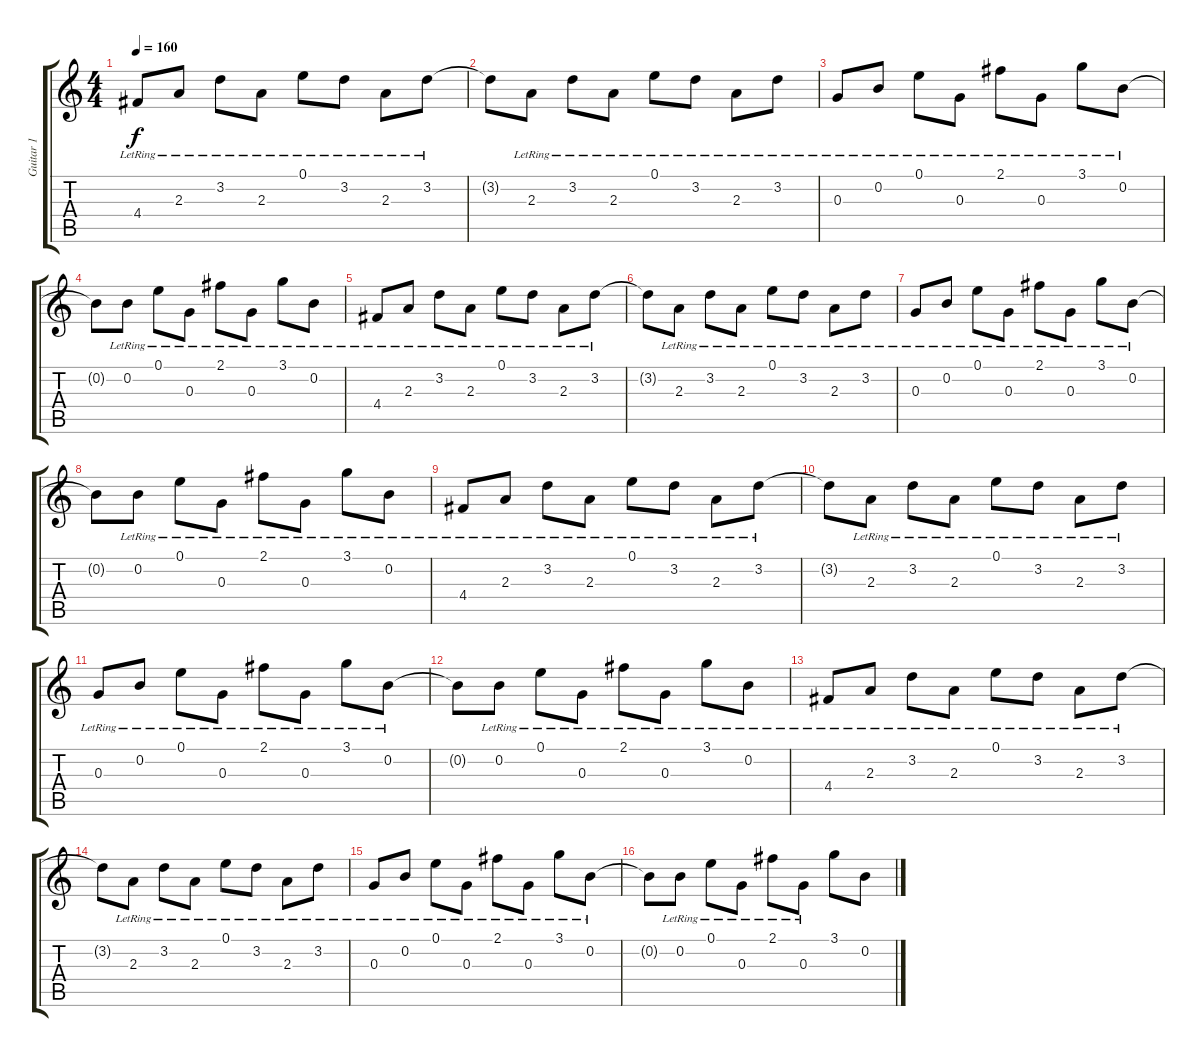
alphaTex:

\track ("Guitar 1" "Guitar 1") {instrument acousticguitarsteel}
\staff {score tabs}
\tuning (E4 B3 G3 D3 A2 D2) {hide}
\ts (4 4)
\tempo 160
\clef g2
\ks c
4.4{lr}.8{dy f instrument acousticguitarsteel} 2.3{lr}.8 3.2{lr}.8 2.3{lr}.8 0.1{lr}.8 3.2{lr}.8 2.3{lr}.8 3.2{lr}.8 |
3.2{t}.8 2.3{lr}.8 3.2{lr}.8 2.3{lr}.8 0.1{lr}.8 3.2{lr}.8 2.3{lr}.8 3.2{lr}.8 |
0.3{lr}.8 0.2{lr}.8 0.1{lr}.8 0.3{lr}.8 2.1{lr}.8 0.3{lr}.8 3.1{lr}.8 0.2{lr}.8 |
0.2{t}.8 0.2{lr}.8 0.1{lr}.8 0.3{lr}.8 2.1{lr}.8 0.3{lr}.8 3.1{lr}.8 0.2{lr}.8 |
4.4{lr}.8 2.3{lr}.8 3.2{lr}.8 2.3{lr}.8 0.1{lr}.8 3.2{lr}.8 2.3{lr}.8 3.2{lr}.8 |
3.2{t}.8 2.3{lr}.8 3.2{lr}.8 2.3{lr}.8 0.1{lr}.8 3.2{lr}.8 2.3{lr}.8 3.2{lr}.8 |
0.3{lr}.8 0.2{lr}.8 0.1{lr}.8 0.3{lr}.8 2.1{lr}.8 0.3{lr}.8 3.1{lr}.8 0.2{lr}.8 |
0.2{t}.8 0.2{lr}.8 0.1{lr}.8 0.3{lr}.8 2.1{lr}.8 0.3{lr}.8 3.1{lr}.8 0.2{lr}.8 |
4.4{lr}.8 2.3{lr}.8 3.2{lr}.8 2.3{lr}.8 0.1{lr}.8 3.2{lr}.8 2.3{lr}.8 3.2{lr}.8 |
3.2{t}.8 2.3{lr}.8 3.2{lr}.8 2.3{lr}.8 0.1{lr}.8 3.2{lr}.8 2.3{lr}.8 3.2{lr}.8 |
0.3{lr}.8 0.2{lr}.8 0.1{lr}.8 0.3{lr}.8 2.1{lr}.8 0.3{lr}.8 3.1{lr}.8 0.2{lr}.8 |
0.2{t}.8 0.2{lr}.8 0.1{lr}.8 0.3{lr}.8 2.1{lr}.8 0.3{lr}.8 3.1{lr}.8 0.2{lr}.8 |
4.4{lr}.8 2.3{lr}.8 3.2{lr}.8 2.3{lr}.8 0.1{lr}.8 3.2{lr}.8 2.3{lr}.8 3.2{lr}.8 |
3.2{t}.8 2.3{lr}.8 3.2{lr}.8 2.3{lr}.8 0.1{lr}.8 3.2{lr}.8 2.3{lr}.8 3.2{lr}.8 |
0.3{lr}.8 0.2{lr}.8 0.1{lr}.8 0.3{lr}.8 2.1{lr}.8 0.3{lr}.8 3.1{lr}.8 0.2{lr}.8 |
0.2{t}.8 0.2{lr}.8 0.1{lr}.8 0.3{lr}.8 2.1{lr}.8 0.3{lr}.8 3.1.8 0.2.8
